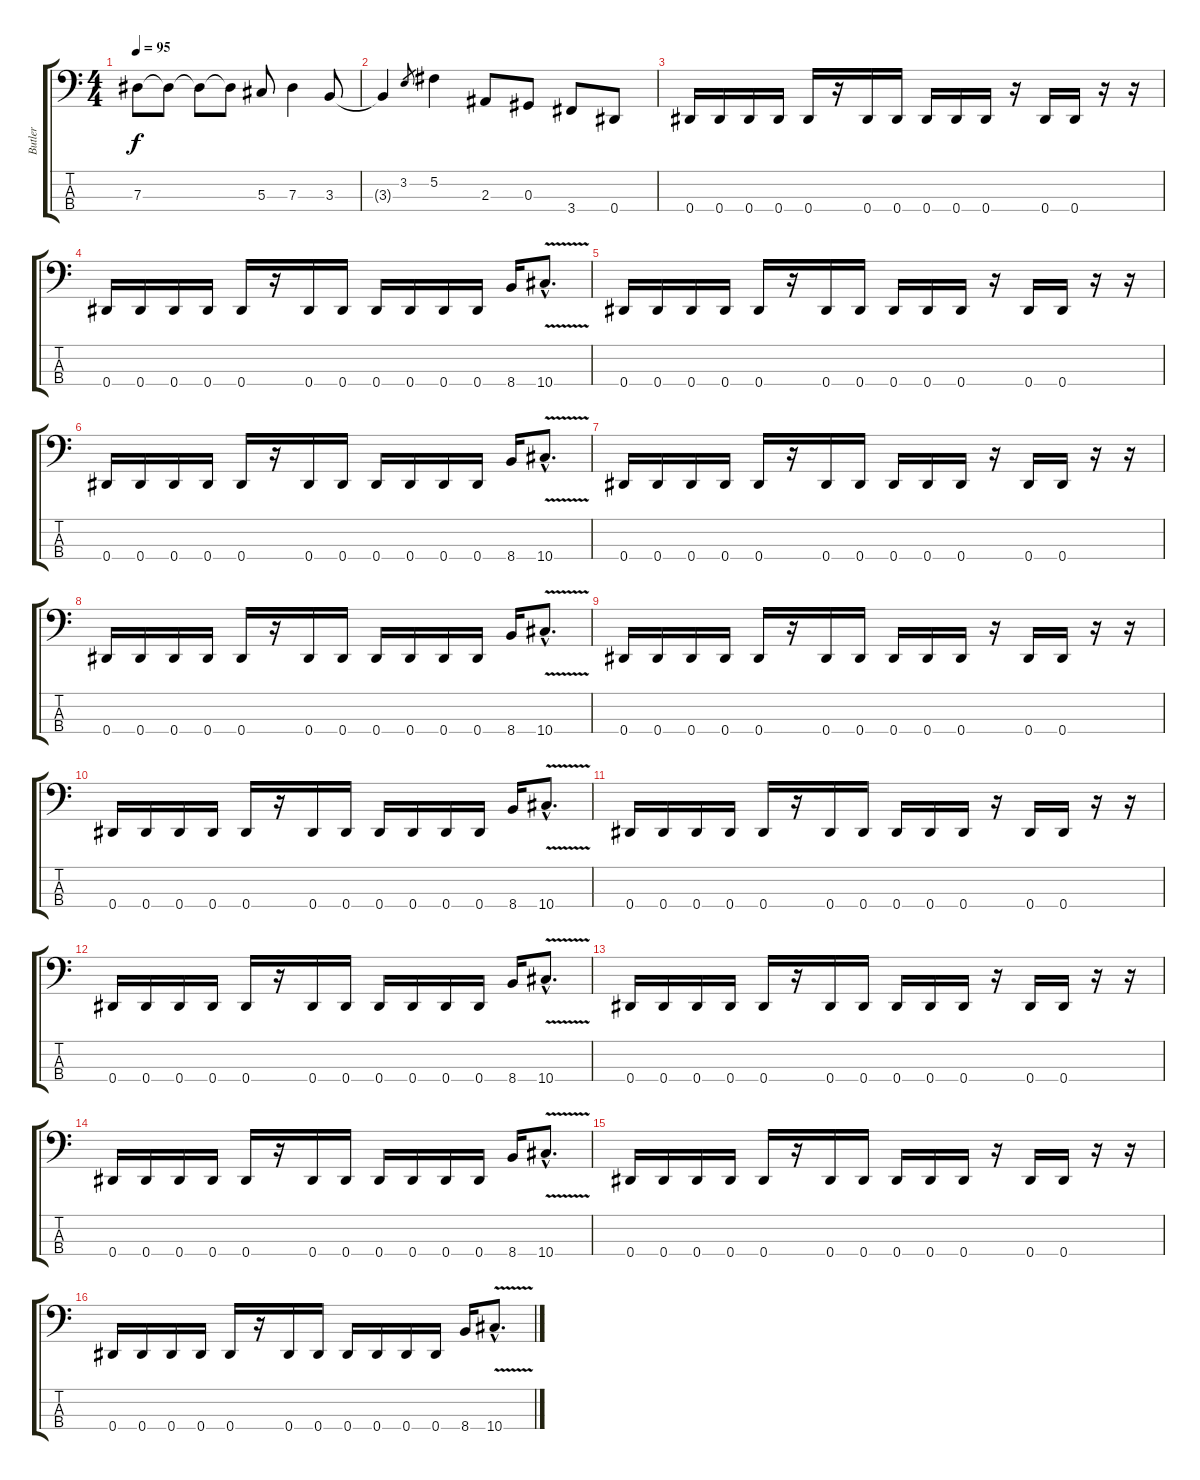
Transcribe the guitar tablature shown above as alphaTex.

\track ("Butler" "Butler") {instrument electricbassfinger}
\staff {score tabs}
\tuning (Gb2 Db2 Ab1 Eb1) {hide}
\ts (4 4)
\tempo 95
\clef f4
\ks c
7.3.8{dy f} 7.3{t}.8 7.3{t}.8 7.3{t}.8 5.3.8 7.3.4 3.3.8 |
3.3{t}.4 3.2.8{gr} 5.2.4 2.3.8 0.3.8 3.4.8 0.4.8 |
0.4.16 0.4.16 0.4.16 0.4.16 0.4.16 r.16 0.4.16 0.4.16 0.4.16 0.4.16 0.4.16 r.16 0.4.16 0.4.16 r.16 r.16 |
0.4.16 0.4.16 0.4.16 0.4.16 0.4.16 r.16 0.4.16 0.4.16 0.4.16 0.4.16 0.4.16 0.4.16 8.4.16 10.4{v hac}.8{d} |
0.4.16 0.4.16 0.4.16 0.4.16 0.4.16 r.16 0.4.16 0.4.16 0.4.16 0.4.16 0.4.16 r.16 0.4.16 0.4.16 r.16 r.16 |
0.4.16 0.4.16 0.4.16 0.4.16 0.4.16 r.16 0.4.16 0.4.16 0.4.16 0.4.16 0.4.16 0.4.16 8.4.16 10.4{v hac}.8{d} |
0.4.16 0.4.16 0.4.16 0.4.16 0.4.16 r.16 0.4.16 0.4.16 0.4.16 0.4.16 0.4.16 r.16 0.4.16 0.4.16 r.16 r.16 |
0.4.16 0.4.16 0.4.16 0.4.16 0.4.16 r.16 0.4.16 0.4.16 0.4.16 0.4.16 0.4.16 0.4.16 8.4.16 10.4{v hac}.8{d} |
0.4.16 0.4.16 0.4.16 0.4.16 0.4.16 r.16 0.4.16 0.4.16 0.4.16 0.4.16 0.4.16 r.16 0.4.16 0.4.16 r.16 r.16 |
0.4.16 0.4.16 0.4.16 0.4.16 0.4.16 r.16 0.4.16 0.4.16 0.4.16 0.4.16 0.4.16 0.4.16 8.4.16 10.4{v hac}.8{d} |
0.4.16 0.4.16 0.4.16 0.4.16 0.4.16 r.16 0.4.16 0.4.16 0.4.16 0.4.16 0.4.16 r.16 0.4.16 0.4.16 r.16 r.16 |
0.4.16 0.4.16 0.4.16 0.4.16 0.4.16 r.16 0.4.16 0.4.16 0.4.16 0.4.16 0.4.16 0.4.16 8.4.16 10.4{v hac}.8{d} |
0.4.16 0.4.16 0.4.16 0.4.16 0.4.16 r.16 0.4.16 0.4.16 0.4.16 0.4.16 0.4.16 r.16 0.4.16 0.4.16 r.16 r.16 |
0.4.16 0.4.16 0.4.16 0.4.16 0.4.16 r.16 0.4.16 0.4.16 0.4.16 0.4.16 0.4.16 0.4.16 8.4.16 10.4{v hac}.8{d} |
0.4.16 0.4.16 0.4.16 0.4.16 0.4.16 r.16 0.4.16 0.4.16 0.4.16 0.4.16 0.4.16 r.16 0.4.16 0.4.16 r.16 r.16 |
0.4.16 0.4.16 0.4.16 0.4.16 0.4.16 r.16 0.4.16 0.4.16 0.4.16 0.4.16 0.4.16 0.4.16 8.4.16 10.4{v hac}.8{d}
